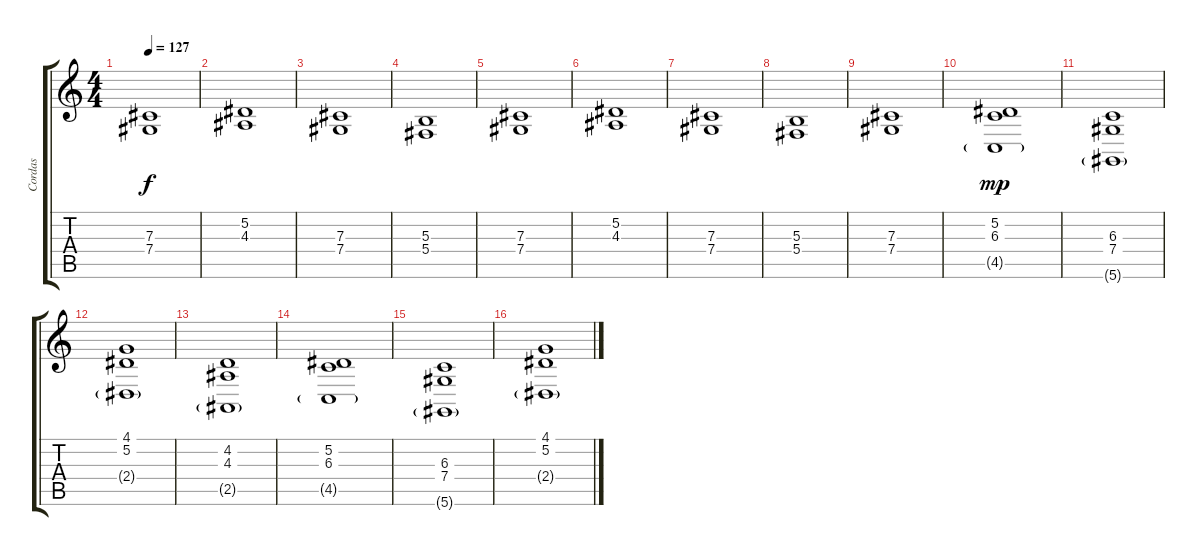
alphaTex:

\track ("Cordas" "Cordas") {instrument stringensemble1}
\staff {score tabs}
\tuning (Eb4 Bb3 Gb3 Db3 Ab2 Eb2) {hide}
\ts (4 4)
\tempo 127
\clef g2
\ks c
(7.3 7.4).1{dy f} |
(5.2 4.3).1 |
(7.3 7.4).1 |
(5.3 5.4).1 |
(7.3 7.4).1 |
(5.2 4.3).1 |
(7.3 7.4).1 |
(5.3 5.4).1 |
(7.3 7.4).1 |
(5.2 6.3 4.5{g}).1{dy mp} |
(6.3 7.4 5.6{g}).1 |
(4.1 5.2 2.4{g}).1 |
(4.2 4.3 2.5{g}).1 |
(5.2 6.3 4.5{g}).1 |
(6.3 7.4 5.6{g}).1 |
(4.1 5.2 2.4{g}).1
